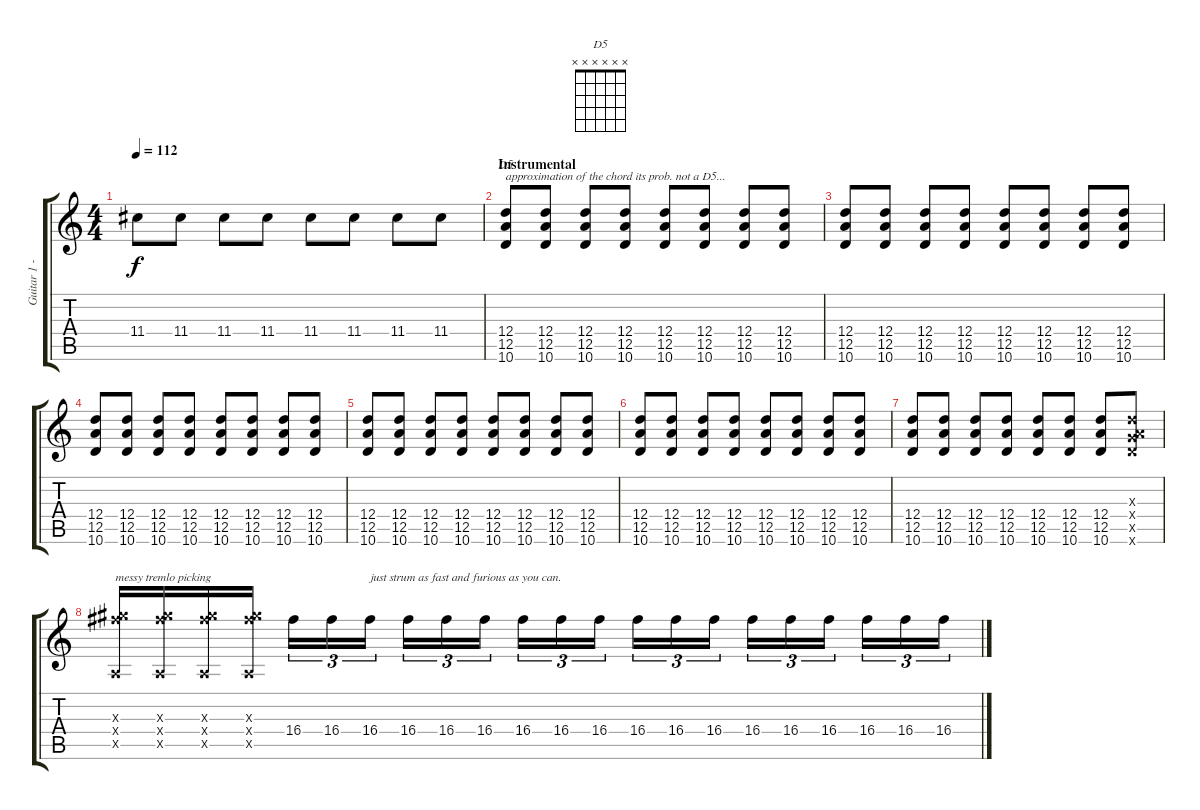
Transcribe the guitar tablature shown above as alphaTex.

\track ("Guitar 1 - left" "Guitar 1 -") {instrument distortionguitar}
\staff {score tabs}
\tuning (E4 B3 G3 D3 A2 E2) {hide}
\chord ("D5" x x x x x x)
\ts (4 4)
\tempo 112
\clef g2
\ks c
11.4.8{dy f} 11.4.8 11.4.8 11.4.8 11.4.8 11.4.8 11.4.8 11.4.8 |
\section ("" "Instrumental")
(12.4 12.5 10.6).8{ch "D5" txt "approximation of the chord its prob. not a D5..."} (12.4 12.5 10.6).8 (12.4 12.5 10.6).8 (12.4 12.5 10.6).8 (12.4 12.5 10.6).8 (12.4 12.5 10.6).8 (12.4 12.5 10.6).8 (12.4 12.5 10.6).8 |
(12.4 12.5 10.6).8 (12.4 12.5 10.6).8 (12.4 12.5 10.6).8 (12.4 12.5 10.6).8 (12.4 12.5 10.6).8 (12.4 12.5 10.6).8 (12.4 12.5 10.6).8 (12.4 12.5 10.6).8 |
(12.4 12.5 10.6).8 (12.4 12.5 10.6).8 (12.4 12.5 10.6).8 (12.4 12.5 10.6).8 (12.4 12.5 10.6).8 (12.4 12.5 10.6).8 (12.4 12.5 10.6).8 (12.4 12.5 10.6).8 |
(12.4 12.5 10.6).8 (12.4 12.5 10.6).8 (12.4 12.5 10.6).8 (12.4 12.5 10.6).8 (12.4 12.5 10.6).8 (12.4 12.5 10.6).8 (12.4 12.5 10.6).8 (12.4 12.5 10.6).8 |
(12.4 12.5 10.6).8 (12.4 12.5 10.6).8 (12.4 12.5 10.6).8 (12.4 12.5 10.6).8 (12.4 12.5 10.6).8 (12.4 12.5 10.6).8 (12.4 12.5 10.6).8 (12.4 12.5 10.6).8 |
(12.4 12.5 10.6).8 (12.4 12.5 10.6).8 (12.4 12.5 10.6).8 (12.4 12.5 10.6).8 (12.4 12.5 10.6).8 (12.4 12.5 10.6).8 (12.4 12.5 10.6).8 (0.3{x} 12.4{x} 12.5{x} 10.6{x}).8 |
(13.3{x} 16.4{x} 0.5{x}).16{txt "messy tremlo picking"} (13.3{x} 16.4{x} 0.5{x}).16 (13.3{x} 16.4{x} 0.5{x}).16 (13.3{x} 16.4{x} 0.5{x}).16 16.4.16{tu (3 2)} 16.4.16{tu (3 2)} 16.4.16{tu (3 2) txt "just strum as fast and furious as you can."} 16.4.16{tu (3 2)} 16.4.16{tu (3 2)} 16.4.16{tu (3 2)} 16.4.16{tu (3 2)} 16.4.16{tu (3 2)} 16.4.16{tu (3 2)} 16.4.16{tu (3 2)} 16.4.16{tu (3 2)} 16.4.16{tu (3 2)} 16.4.16{tu (3 2)} 16.4.16{tu (3 2)} 16.4.16{tu (3 2)} 16.4.16{tu (3 2)} 16.4.16{tu (3 2)} 16.4.16{tu (3 2)}
